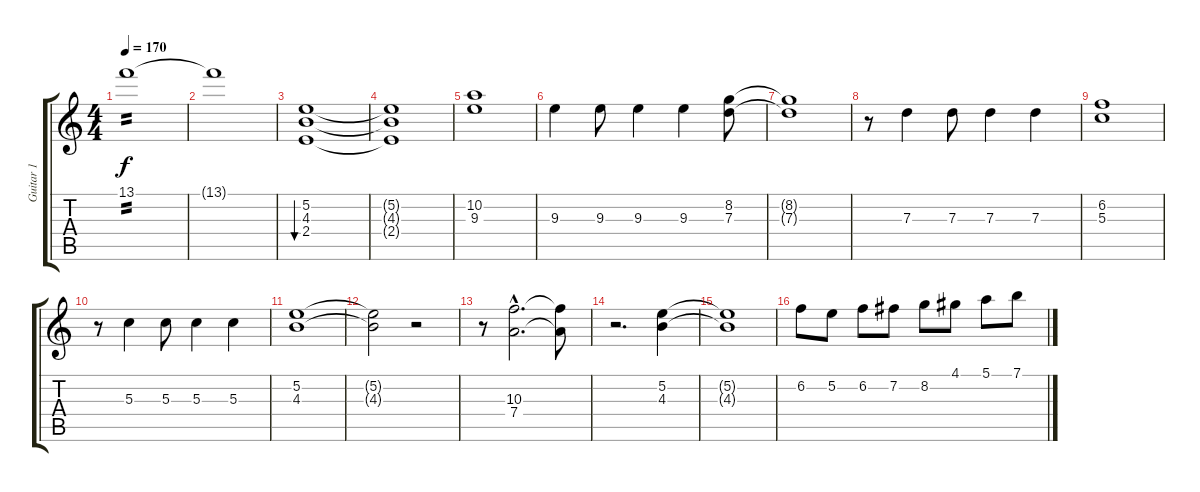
\track ("Guitar 1" "Guitar 1") {instrument distortionguitar}
\staff {score tabs}
\tuning (E4 B3 G3 D3 A2 E2) {hide}
\ts (4 4)
\tempo 170
\clef g2
\ks c
13.1.1{tp 2 dy f} |
13.1{t}.1 |
(5.2 4.3 2.4).1{bu 240} |
(5.2{t} 4.3{t} 2.4{t}).1 |
(10.2 9.3).1 |
9.3.4 9.3.8 9.3.4 9.3.4 (8.2 7.3).8 |
(8.2{t} 7.3{t}).1 |
r.8 7.3.4 7.3.8 7.3.4 7.3.4 |
(6.2 5.3).1 |
r.8 5.3.4 5.3.8 5.3.4 5.3.4 |
(5.2 4.3).1 |
(5.2{t} 4.3{t}).2 r.2 |
r.8 (10.3{hac} 7.4{hac}).2{d} (10.3{t} 7.4{t}).8 |
r.2{d} (5.2 4.3).4 |
(5.2{t} 4.3{t}).1 |
6.2.8 5.2.8 6.2.8 7.2.8 8.2.8 4.1.8 5.1.8 7.1.8
